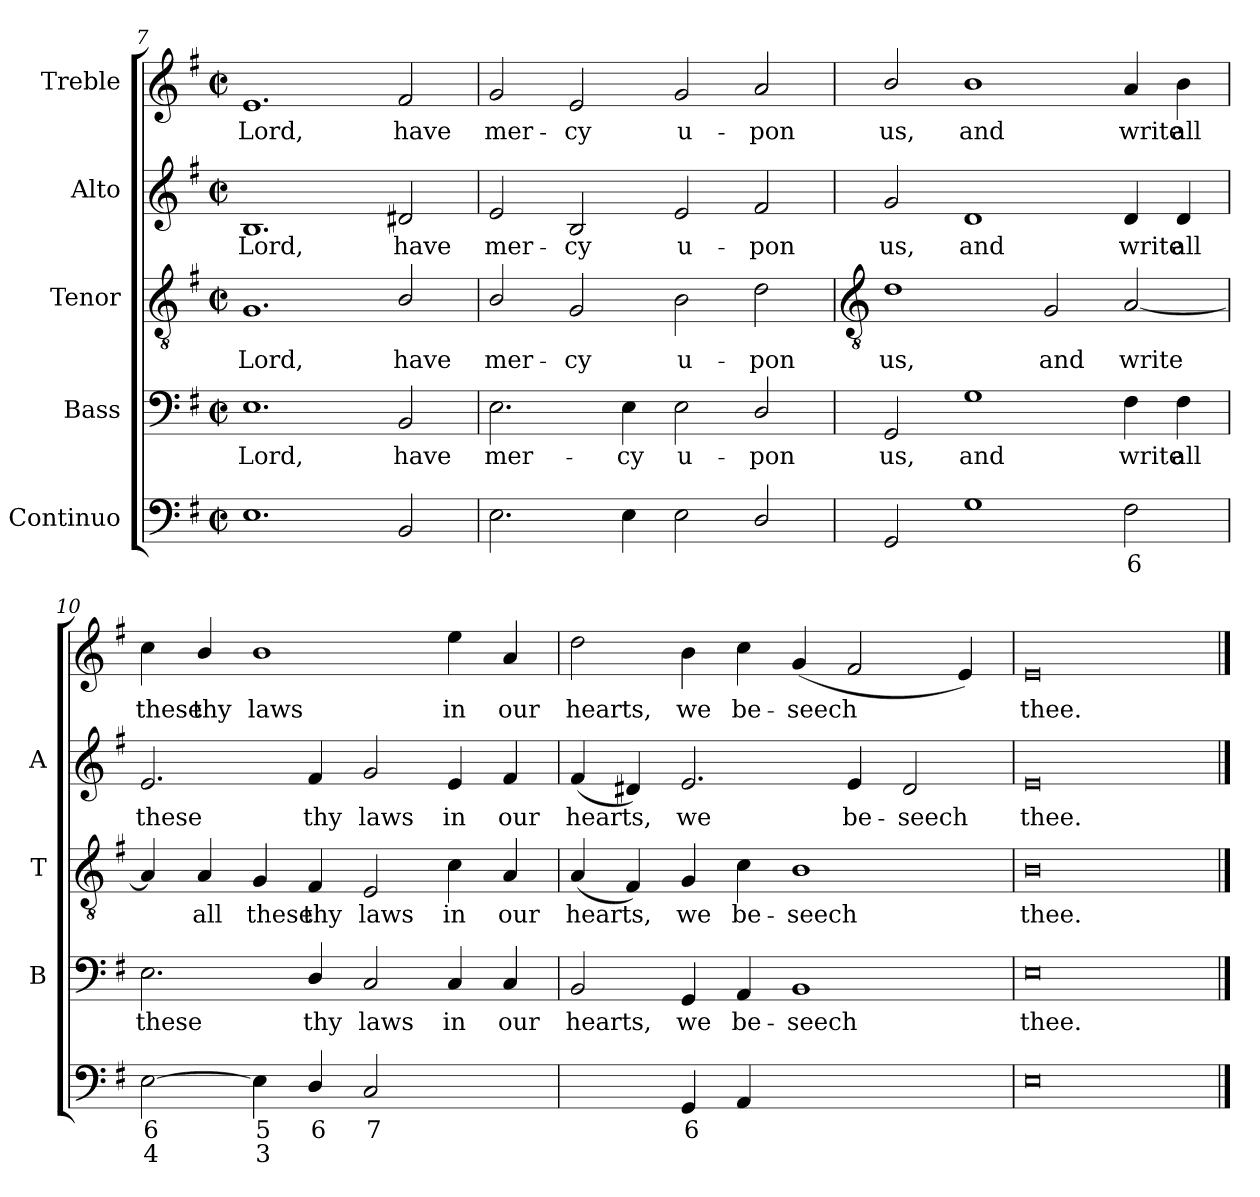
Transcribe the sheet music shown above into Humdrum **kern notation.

**kern	**text	**text	**kern	**text	**kern	**text	**kern	**text	**kern	**text
*part5	*part5	*part5	*part4	*part4	*part3	*part3	*part2	*part2	*part1	*part1
*staff5	*staff5	*staff5	*staff4	*staff4	*staff3	*staff3	*staff2	*staff2	*staff1	*staff1
*I"Continuo	*	*	*I"Bass	*	*I"Tenor	*	*I"Alto	*	*I"Treble	*
*	*	*	*I'B	*	*I'T	*	*I'A	*	*	*
*clefF4	*	*	*clefF4	*	*clefGv2	*	*clefG2	*	*clefG2	*
*k[f#]	*	*	*k[f#]	*	*k[f#]	*	*k[f#]	*	*k[f#]	*
*G:	*	*	*G:	*	*G:	*	*G:	*	*G:	*
*M4/2	*	*	*M4/2	*	*M4/2	*	*M4/2	*	*M4/2	*
*met(c|)	*	*	*met(c|)	*	*met(c|)	*	*met(c|)	*	*met(c|)	*
=7	=7	=7	=7	=7	=7	=7	=7	=7	=7	=7
!	!	!	!	!LO:LY:b	!	!LO:LY:b	!	!LO:LY:b	!	!LO:LY:b
1.E	.	.	1.E	Lord,	1.G	Lord,	1.B	Lord,	1.e	Lord,
!	!	!	!	!LO:LY:b	!	!LO:LY:b	!	!LO:LY:b	!	!LO:LY:b
2BB	.	.	2BB	have	2B/	have	2d#X	have	2f#	have
=8	=8	=8	=8	=8	=8	=8	=8	=8	=8	=8
!	!	!	!	!LO:LY:b	!	!LO:LY:b	!	!LO:LY:b	!	!LO:LY:b
2.E	.	.	2.E	mer-	2B/	mer-	2e	mer-	2g	mer-
!	!	!	!	!	!	!LO:LY:b	!	!LO:LY:b	!	!LO:LY:b
.	.	.	.	.	2G	-cy	2B	-cy	2e	-cy
!	!	!	!	!LO:LY:b	!	!	!	!	!	!
4E	.	.	4E	-cy	.	.	.	.	.	.
!	!	!	!	!LO:LY:b	!	!LO:LY:b	!	!LO:LY:b	!	!LO:LY:b
2E	.	.	2E	u-	2B	u-	2e	u-	2g	u-
!	!	!	!	!LO:LY:b	!	!LO:LY:b	!	!LO:LY:b	!	!LO:LY:b
2D/	.	.	2D/	-pon	2d	-pon	2f#	-pon	2a	-pon
!!LO:LB:g=z
=9	=9	=9	=9	=9	=9	=9	=9	=9	=9	=9
*	*	*	*	*	*clefGv2	*	*	*	*	*
!	!	!	!	!LO:LY:b	!	!LO:LY:b	!	!LO:LY:b	!	!LO:LY:b
2GG	.	.	2GG	us,	1d	us,	2g	us,	2b/	us,
!	!	!	!	!LO:LY:b	!	!	!	!LO:LY:b	!	!LO:LY:b
1G	.	.	1G	and	.	.	1d	and	1b	and
!	!	!	!	!	!	!LO:LY:b	!	!	!	!
.	.	.	.	.	2G	and	.	.	.	.
!	!LO:LY:b	!	!	!LO:LY:b	!	!LO:LY:b	!	!LO:LY:b	!	!LO:LY:b
2F#	6	.	4F#	write	[2A	write	4d	write	4a	write
!	!	!	!	!LO:LY:b	!	!	!	!LO:LY:b	!	!LO:LY:b
.	.	.	4F#	all	.	.	4d	all	4b	all
=10	=10	=10	=10	=10	=10	=10	=10	=10	=10	=10
!	!LO:LY:b	!LO:LY:b	!	!LO:LY:b	!	!	!	!LO:LY:b	!	!LO:LY:b
[2E	6	4	2.E	these	4A]	.	2.e	these	4cc	these
!	!	!	!	!	!	!LO:LY:b	!	!	!	!LO:LY:b
.	.	.	.	.	4A	all	.	.	4b/	thy
!	!LO:LY:b	!LO:LY:b	!	!	!	!LO:LY:b	!	!	!	!LO:LY:b
4E]	5	3	.	.	4G	these	.	.	1b	laws
!	!LO:LY:b	!	!	!LO:LY:b	!	!LO:LY:b	!	!LO:LY:b	!	!
4D/	6	.	4D/	thy	4F#	thy	4f#	thy	.	.
!	!LO:LY:b	!	!	!LO:LY:b	!	!LO:LY:b	!	!LO:LY:b	!	!
2C	7	.	2C	laws	2E	laws	2g	laws	.	.
!	!LO:LY:b	!LO:LY:b	!	!LO:LY:b	!	!LO:LY:b	!	!LO:LY:b	!	!LO:LY:b
[4Cyy	6	3	4C	in	4c	in	4e	in	4ee	in
!	!	!LO:LY:b	!	!LO:LY:b	!	!LO:LY:b	!	!LO:LY:b	!	!LO:LY:b
4Cyy]	.	4	4C	our	4A	our	4f#	our	4a	our
=11	=11	=11	=11	=11	=11	=11	=11	=11	=11	=11
!	!LO:LY:b	!LO:LY:b	!	!LO:LY:b	!	!LO:LY:b	!	!LO:LY:b	!	!LO:LY:b
[4BByy	3	7	2BB	hearts,	(<4A	hearts,	(<4f#	hearts,	2dd	hearts,
!	!	!LO:LY:b	!	!	!	!	!	!	!	!
4BByy]	.	5	.	.	4F#)	.	4d#X)	.	.	.
!	!LO:LY:b	!	!	!LO:LY:b	!	!LO:LY:b	!	!LO:LY:b	!	!LO:LY:b
4GG	6	.	4GG	we	4G	we	2.e	we	4b	we
!	!	!	!	!LO:LY:b	!	!LO:LY:b	!	!	!	!LO:LY:b
4AA	.	.	4AA	be-	4c	be-	.	.	4cc	be-
!	!LO:LY:b	!LO:LY:b	!	!LO:LY:b	!	!LO:LY:b	!	!	!	!LO:LY:b
[2BByy	6	4	1BB	-seech	1B	-seech	.	.	(<4g	-seech
!	!	!	!	!	!	!	!	!LO:LY:b	!	!
.	.	.	.	.	.	.	4e	be-	2f#	.
!	!LO:LY:b	!LO:LY:b	!	!	!	!	!	!LO:LY:b	!	!
2BByy]	5	3	.	.	.	.	2d#	-seech	.	.
.	.	.	.	.	.	.	.	.	4e)	.
=12	=12	=12	=12	=12	=12	=12	=12	=12	=12	=12
!	!	!	!	!LO:LY:b	!	!LO:LY:b	!	!LO:LY:b	!	!LO:LY:b
0E	.	.	0E	thee.	0B	thee.	0e	thee.	0e	thee.
==	==	==	==	==	==	==	==	==	==	==
*-	*-	*-	*-	*-	*-	*-	*-	*-	*-	*-
